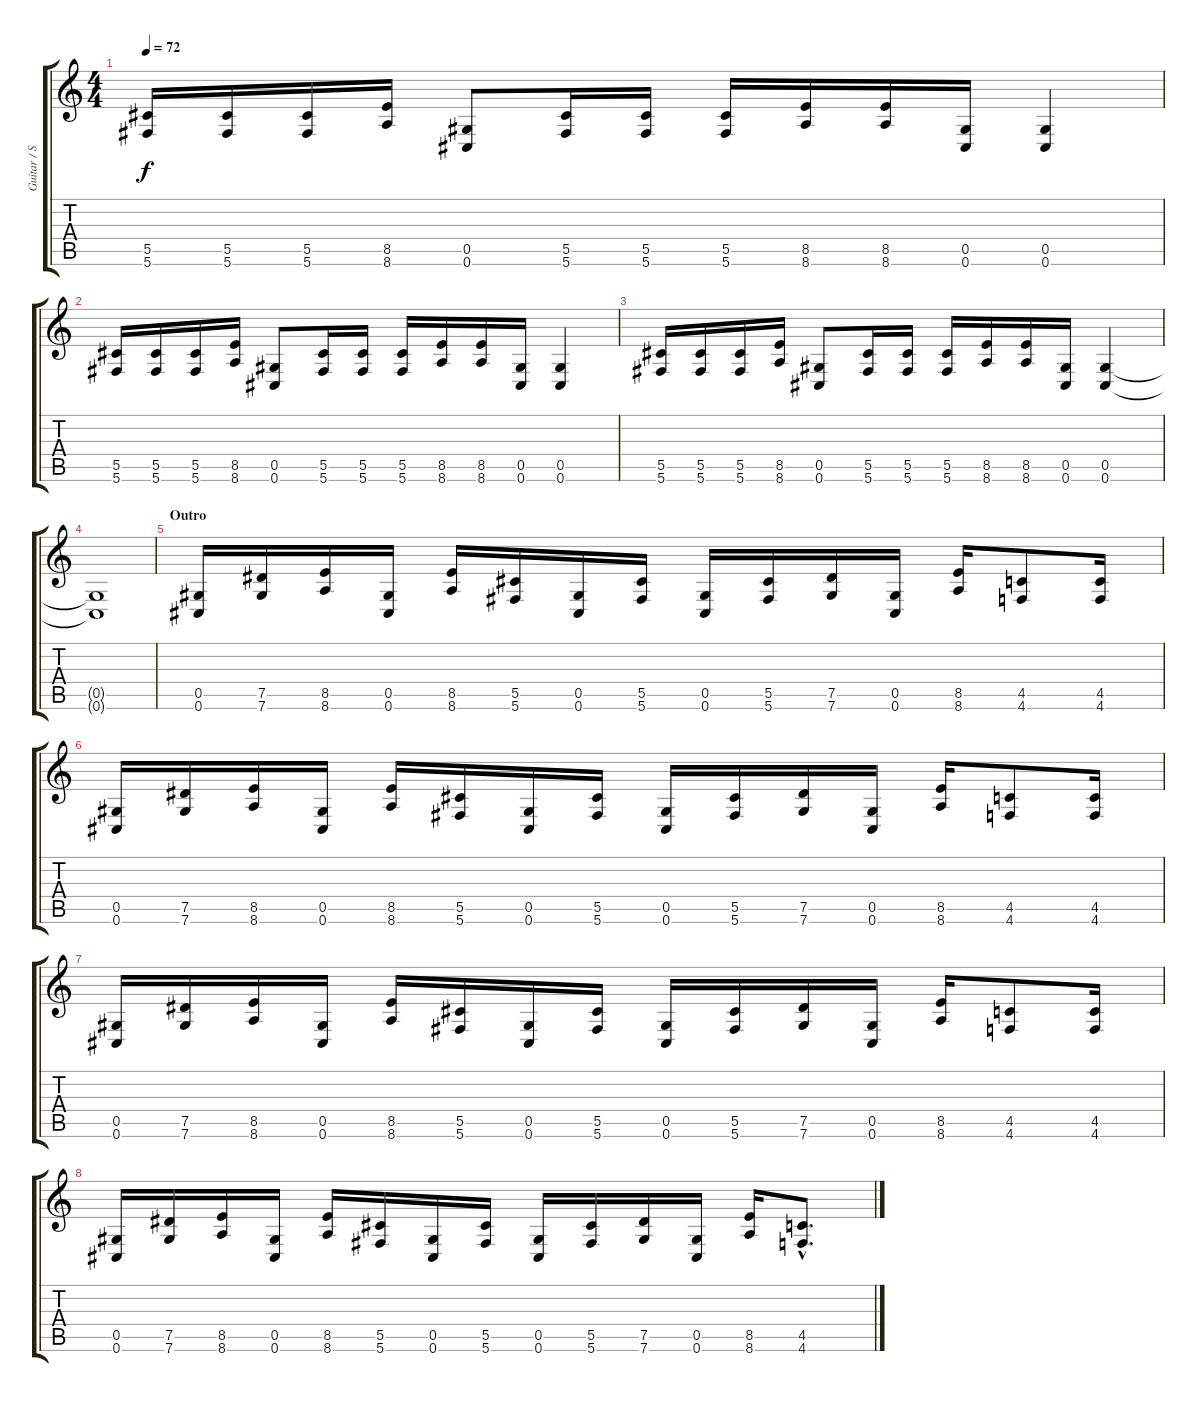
\track ("Guitar / Steph Carpenter" "Guitar / S") {instrument overdrivenguitar}
\staff {score tabs}
\tuning (Eb4 Bb3 Gb3 Db3 Ab2 Db2) {hide}
\ts (4 4)
\tempo 72
\clef g2
\ks c
(5.5 5.6).16{dy f} (5.5 5.6).16 (5.5 5.6).16 (8.5 8.6).16 (0.5 0.6).8 (5.5 5.6).16 (5.5 5.6).16 (5.5 5.6).16 (8.5 8.6).16 (8.5 8.6).16 (0.5 0.6).16 (0.5 0.6).4 |
(5.5 5.6).16 (5.5 5.6).16 (5.5 5.6).16 (8.5 8.6).16 (0.5 0.6).8 (5.5 5.6).16 (5.5 5.6).16 (5.5 5.6).16 (8.5 8.6).16 (8.5 8.6).16 (0.5 0.6).16 (0.5 0.6).4 |
(5.5 5.6).16 (5.5 5.6).16 (5.5 5.6).16 (8.5 8.6).16 (0.5 0.6).8 (5.5 5.6).16 (5.5 5.6).16 (5.5 5.6).16 (8.5 8.6).16 (8.5 8.6).16 (0.5 0.6).16 (0.5 0.6).4 |
(0.5{t} 0.6{t}).1 |
\section ("" "Outro")
(0.5 0.6).16 (7.5 7.6).16 (8.5 8.6).16 (0.5 0.6).16 (8.5 8.6).16 (5.5 5.6).16 (0.5 0.6).16 (5.5 5.6).16 (0.5 0.6).16 (5.5 5.6).16 (7.5 7.6).16 (0.5 0.6).16 (8.5 8.6).16 (4.5 4.6).8 (4.5 4.6).16 |
(0.5 0.6).16 (7.5 7.6).16 (8.5 8.6).16 (0.5 0.6).16 (8.5 8.6).16 (5.5 5.6).16 (0.5 0.6).16 (5.5 5.6).16 (0.5 0.6).16 (5.5 5.6).16 (7.5 7.6).16 (0.5 0.6).16 (8.5 8.6).16 (4.5 4.6).8 (4.5 4.6).16 |
(0.5 0.6).16 (7.5 7.6).16 (8.5 8.6).16 (0.5 0.6).16 (8.5 8.6).16 (5.5 5.6).16 (0.5 0.6).16 (5.5 5.6).16 (0.5 0.6).16 (5.5 5.6).16 (7.5 7.6).16 (0.5 0.6).16 (8.5 8.6).16 (4.5 4.6).8 (4.5 4.6).16 |
(0.5 0.6).16 (7.5 7.6).16 (8.5 8.6).16 (0.5 0.6).16 (8.5 8.6).16 (5.5 5.6).16 (0.5 0.6).16 (5.5 5.6).16 (0.5 0.6).16 (5.5 5.6).16 (7.5 7.6).16 (0.5 0.6).16 (8.5 8.6).16 (4.5{hac} 4.6{hac}).8{d}
